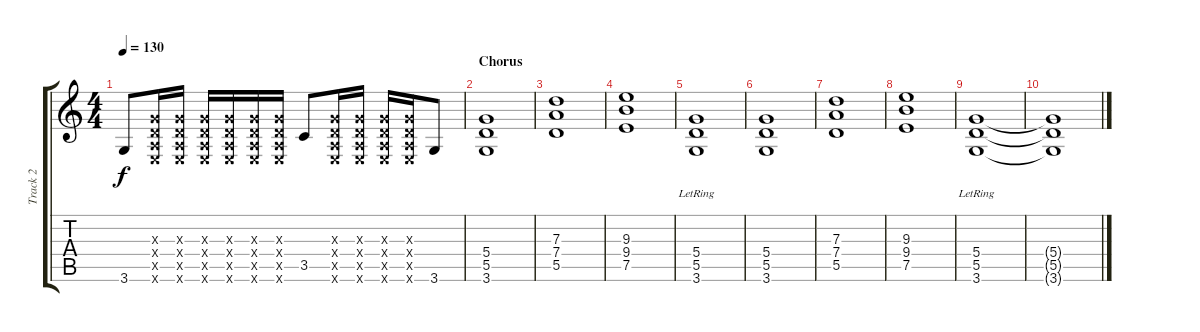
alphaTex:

\track ("Track 2" "Track 2") {instrument overdrivenguitar}
\staff {score tabs}
\tuning (E4 B3 G3 D3 A2 E2) {hide}
\ts (4 4)
\tempo 130
\clef g2
\ks c
3.6.8{dy f} (0.3{x} 0.4{x} 0.5{x} 0.6{x}).16 (0.3{x} 0.4{x} 0.5{x} 0.6{x}).16 (0.3{x} 0.4{x} 0.5{x} 0.6{x}).16 (0.3{x} 0.4{x} 0.5{x} 0.6{x}).16 (0.3{x} 0.4{x} 0.5{x} 0.6{x}).16 (0.3{x} 0.4{x} 0.5{x} 0.6{x}).16 3.5.8 (0.3{x} 0.4{x} 0.5{x} 0.6{x}).16 (0.3{x} 0.4{x} 0.5{x} 0.6{x}).16 (0.3{x} 0.4{x} 0.5{x} 0.6{x}).16 (0.3{x} 0.4{x} 0.5{x} 0.6{x}).16 3.6.8 |
\section ("" "Chorus")
(5.4 5.5 3.6).1 |
(7.3 7.4 5.5).1 |
(9.3 9.4 7.5).1 |
(5.4{lr} 5.5{lr} 3.6{lr}).1 |
(5.4 5.5 3.6).1 |
(7.3 7.4 5.5).1 |
(9.3 9.4 7.5).1 |
(5.4{lr} 5.5{lr} 3.6{lr}).1 |
(5.4{t} 5.5{t} 3.6{t}).1
